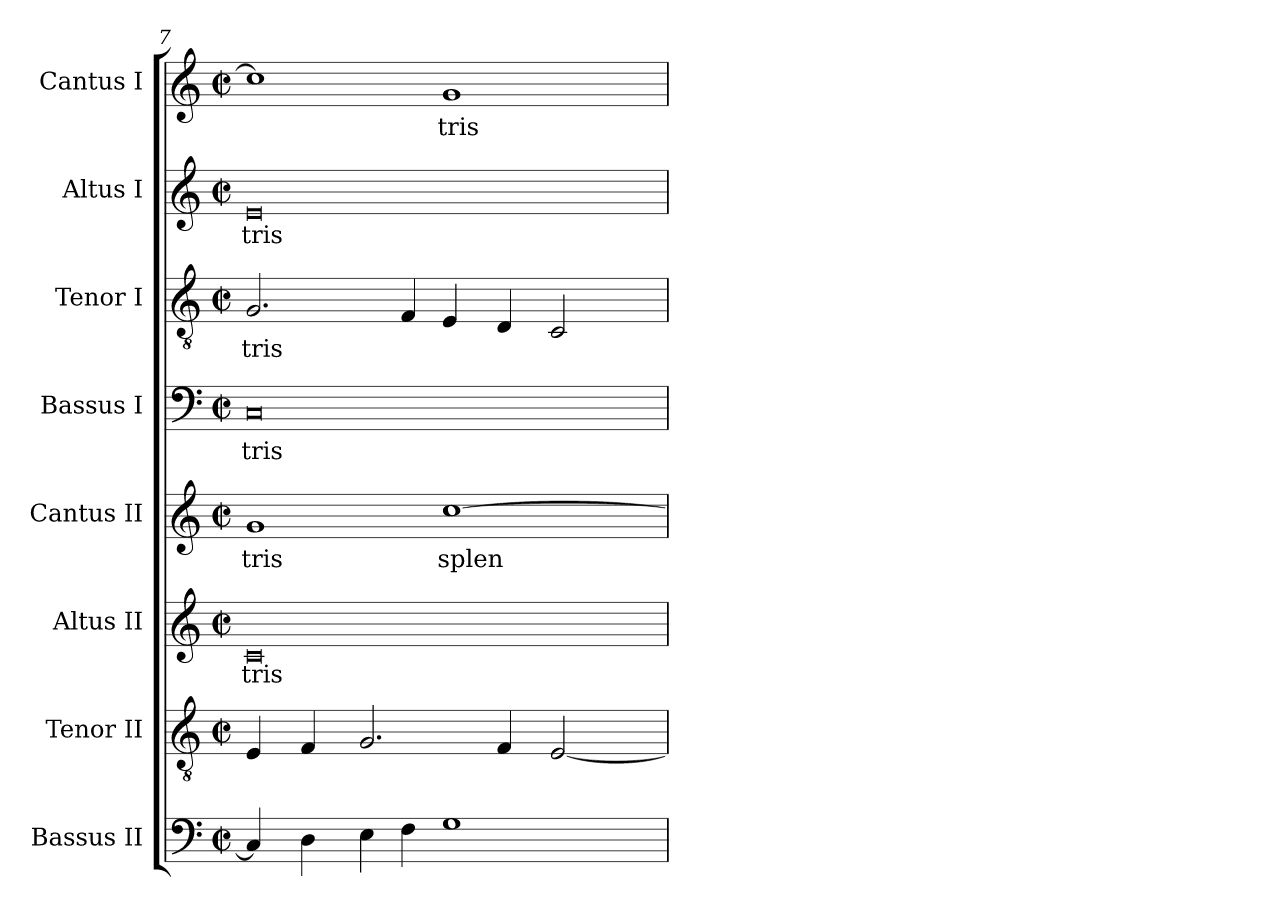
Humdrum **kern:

**kern	**kern	**kern	**text	**kern	**text	**kern	**text	**kern	**text	**kern	**text	**kern	**text
*part8	*part7	*part6	*part6	*part5	*part5	*part4	*part4	*part3	*part3	*part2	*part2	*part1	*part1
*staff8	*staff7	*staff6	*staff6	*staff5	*staff5	*staff4	*staff4	*staff3	*staff3	*staff2	*staff2	*staff1	*staff1
*I"Bassus II	*I"Tenor II	*I"Altus II	*	*I"Cantus II	*	*I"Bassus I	*	*I"Tenor I	*	*I"Altus I	*	*I"Cantus I	*
!!LO:LB:g=z
*clefF4	*clefGv2	*clefG2	*	*clefG2	*	*clefF4	*	*clefGv2	*	*clefG2	*	*clefG2	*
*M2/2	*M2/2	*M2/2	*	*M2/2	*	*M2/2	*	*M2/2	*	*M2/2	*	*M2/2	*
*met(c|)	*met(c|)	*met(c|)	*	*met(c|)	*	*met(c|)	*	*met(c|)	*	*met(c|)	*	*met(c|)	*
=7	=7	=7	=7	=7	=7	=7	=7	=7	=7	=7	=7	=7	=7
!	!	!	!LO:LY:b:cj	!	!LO:LY:b:cj	!	!LO:LY:b:cj	!	!LO:LY:b	!	!LO:LY:b:cj	!	!
*	*^	*	*	*	*	*	*	*	*	*	*	*^	*
4C/]	4E/	16..ryy	0c	tris	1g	tris	0C	tris	2.G/	-tris	0e	-tris	1cc]	4ryy	.
.	.	1ryy	.	.	.	.	.	.	.	.	.	.	.	.	.
4D\	4F/	.	.	.	.	.	.	.	.	.	.	.	.	16ryy	.
.	.	.	.	.	.	.	.	.	.	.	.	.	.	64ryy	.
.	.	.	.	.	.	.	.	.	.	.	.	.	.	1ryy	.
4E\	2.G/	.	.	.	.	.	.	.	.	.	.	.	.	.	.
4F\	.	.	.	.	.	.	.	.	4F/	.	.	.	.	.	.
!	!	!	!	!	!	!LO:LY:b	!	!	!	!	!	!	!	!	!LO:LY:b:cj
1G	.	.	.	.	[>1cc	splen	.	.	4E/	.	.	.	1g	.	tris
.	.	2ryy	.	.	.	.	.	.	.	.	.	.	.	.	.
.	4F/	.	.	.	.	.	.	.	4D/	.	.	.	.	.	.
.	.	.	.	.	.	.	.	.	.	.	.	.	.	2ryy	.
.	[<2E/	.	.	.	.	.	.	.	2C/	.	.	.	.	.	.
.	.	4ryy	.	.	.	.	.	.	.	.	.	.	.	.	.
.	.	.	.	.	.	.	.	.	.	.	.	.	.	8ryy	.
.	.	8ryy	.	.	.	.	.	.	.	.	.	.	.	.	.
.	.	.	.	.	.	.	.	.	.	.	.	.	.	32.ryy	.
.	.	64ryy	.	.	.	.	.	.	.	.	.	.	.	.	.
*	*v	*v	*	*	*	*	*	*	*	*	*	*	*v	*v	*
=	=	=	=	=	=	=	=	=	=	=	=	=	=
*-	*-	*-	*-	*-	*-	*-	*-	*-	*-	*-	*-	*-	*-
